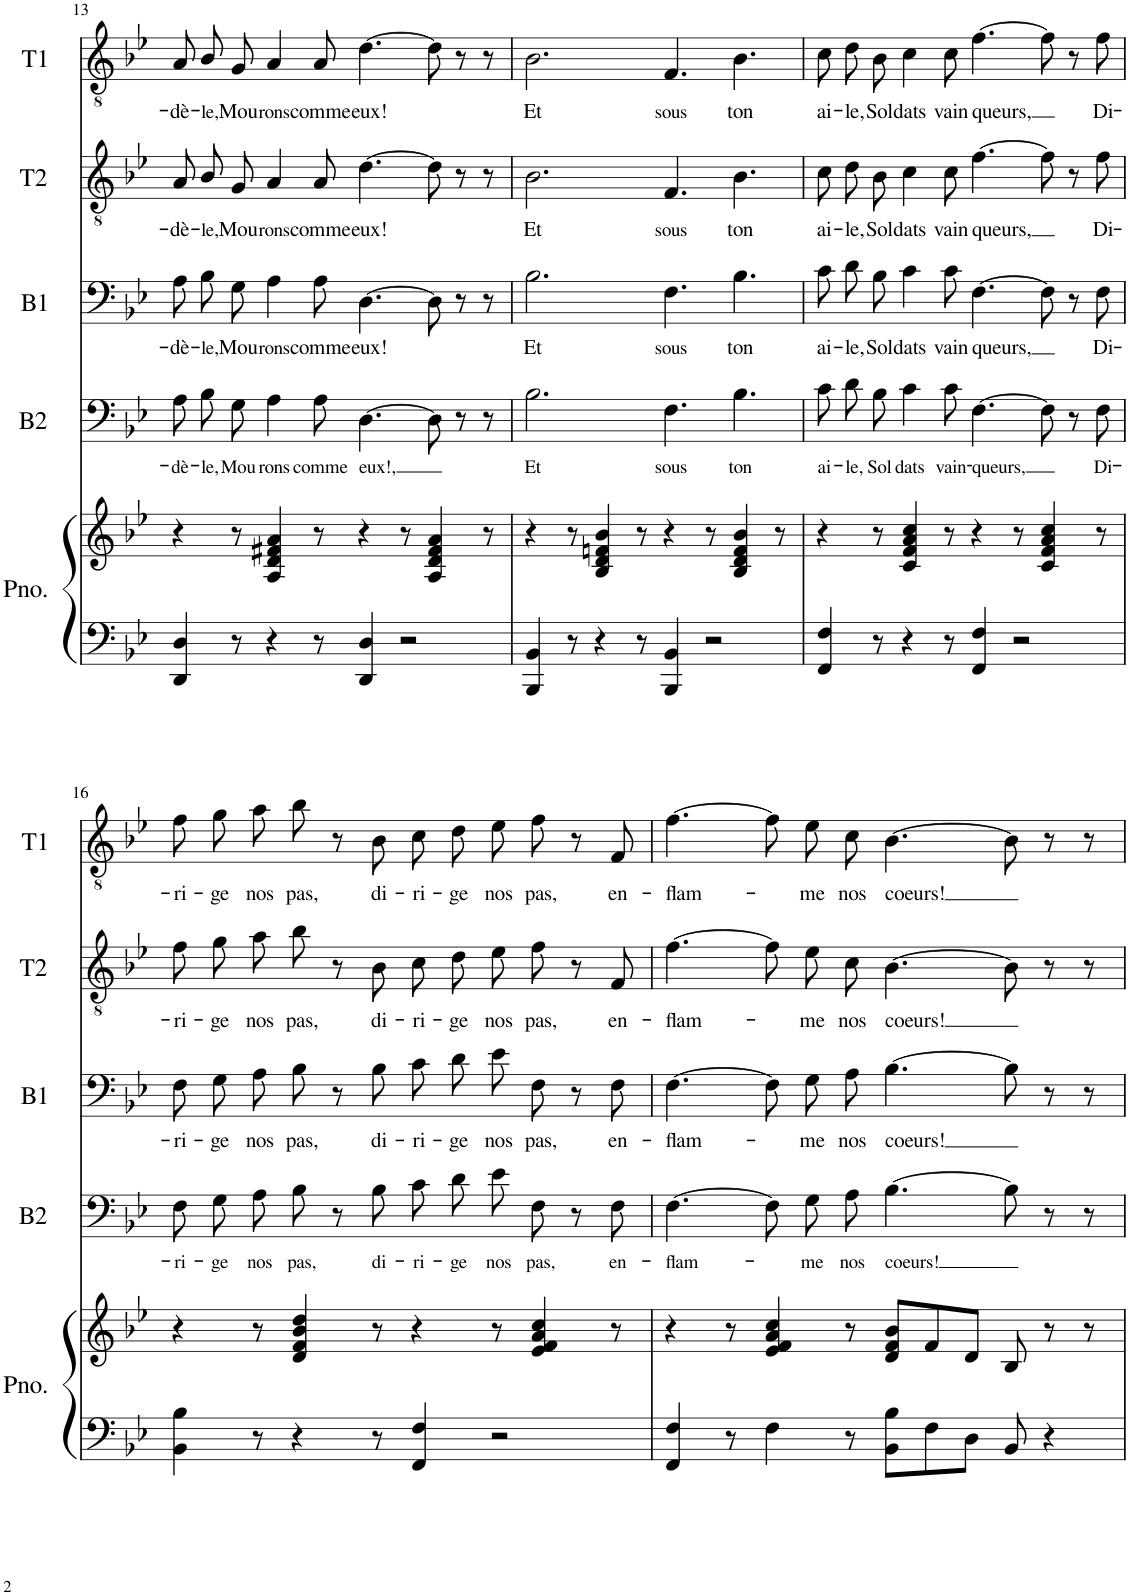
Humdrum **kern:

**kern	**kern	**kern	**text	**kern	**text	**kern	**text	**kern	**text
*part5	*part5	*part4	*part4	*part3	*part3	*part2	*part2	*part1	*part1
*staff6	*staff5	*staff4	*staff4	*staff3	*staff3	*staff2	*staff2	*staff1	*staff1
*I"Piano	*	*I"B2	*	*I"B1	*	*I"T2	*	*I"T1	*
*I'Pno.	*	*I'B2	*	*I'B1	*	*I'T2	*	*I'T1	*
!!LO:PB:g=z
*clefF4	*clefG2	*clefF4	*	*clefF4	*	*clefGv2	*	*clefGv2	*
*k[b-e-]	*k[b-e-]	*k[b-e-]	*	*k[b-e-]	*	*k[b-e-]	*	*k[b-e-]	*
*M12/8	*M12/8	*M12/8	*	*M12/8	*	*M12/8	*	*M12/8	*
=13	=13	=13	=13	=13	=13	=13	=13	=13	=13
!	!	!	!LO:LY:b	!	!LO:LY:b	!	!LO:LY:b	!	!LO:LY:b
4DD/ 4D/	4r	8A\L	-dè-	8A\L	-dè-	8A/L	-dè-	8A/L	-dè-
!	!	!	!LO:LY:b	!	!LO:LY:b	!	!LO:LY:b	!	!LO:LY:b
.	.	8B-\	-le,	8B-\	-le,	8B-/	-le,	8B-/	-le,
!	!	!	!LO:LY:b	!	!LO:LY:b	!	!LO:LY:b	!	!LO:LY:b
8r	8r	8G\J	Mou-	8G\J	Mou-	8G/J	Mou-	8G/J	Mou-
!	!	!	!LO:LY:b	!	!LO:LY:b	!	!LO:LY:b	!	!LO:LY:b
4r	4A/ 4d/ 4f#X/ 4a/	4A\	-rons	4A\	-rons	4A/	-rons	4A/	-rons
!	!	!	!LO:LY:b	!	!LO:LY:b	!	!LO:LY:b	!	!LO:LY:b
8r	8r	8A\	comme	8A\	comme	8A/	comme	8A/	comme
!	!	!	!LO:LY:b	!	!LO:LY:b	!	!LO:LY:b	!	!LO:LY:b
4DD/ 4D/	4r	[4.D\	eux!,	[4.D\	eux!	[4.d\	eux!	[4.d\	eux!
2r	8r	.	.	.	.	.	.	.	.
.	4A/ 4d/ 4f#/ 4a/	8D\]	.	8D\]	.	8d\]	.	8d\]	.
.	.	8r	.	8r	.	8r	.	8r	.
.	8r	8r	.	8r	.	8r	.	8r	.
=14	=14	=14	=14	=14	=14	=14	=14	=14	=14
!	!	!	!LO:LY:b	!	!LO:LY:b	!	!LO:LY:b	!	!LO:LY:b
4BBB-/ 4BB-/	4r	2.B-\	Et	2.B-\	-Et	2.B-\	-Et	2.B-\	-Et
8r	8r	.	.	.	.	.	.	.	.
4r	4B-/ 4d/ 4fn/ 4b-/	.	.	.	.	.	.	.	.
8r	8r	.	.	.	.	.	.	.	.
!	!	!	!LO:LY:b	!	!LO:LY:b	!	!LO:LY:b	!	!LO:LY:b
4BBB-/ 4BB-/	4r	4.F\	sous	4.F\	sous	4.F/	sous	4.F/	sous
2r	8r	.	.	.	.	.	.	.	.
!	!	!	!LO:LY:b	!	!LO:LY:b	!	!LO:LY:b	!	!LO:LY:b
.	4B-/ 4d/ 4f/ 4b-/	4.B-\	ton	4.B-\	ton	4.B-\	ton	4.B-\	ton
.	8r	.	.	.	.	.	.	.	.
=15	=15	=15	=15	=15	=15	=15	=15	=15	=15
!	!	!	!LO:LY:b	!	!LO:LY:b	!	!LO:LY:b	!	!LO:LY:b
4FF/ 4F/	4r	8c\L	ai-	8c\L	ai-	8c\L	ai-	8c\L	ai-
!	!	!	!LO:LY:b	!	!LO:LY:b	!	!LO:LY:b	!	!LO:LY:b
.	.	8d\	-le,	8d\	-le,	8d\	-le,	8d\	-le,
!	!	!	!LO:LY:b	!	!LO:LY:b	!	!LO:LY:b	!	!LO:LY:b
8r	8r	8B-\J	Sol-	8B-\J	Sol-	8B-\J	Sol-	8B-\J	Sol-
!	!	!	!LO:LY:b	!	!LO:LY:b	!	!LO:LY:b	!	!LO:LY:b
4r	4c/ 4f/ 4a/ 4cc/	4c\	-dats	4c\	-dats	4c\	-dats	4c\	-dats
!	!	!	!LO:LY:b	!	!LO:LY:b	!	!LO:LY:b	!	!LO:LY:b
8r	8r	8c\	vain-	8c\	vain-	8c\	vain-	8c\	vain-
!	!	!	!LO:LY:b	!	!LO:LY:b	!	!LO:LY:b	!	!LO:LY:b
4FF/ 4F/	4r	[4.F\	-queurs,	[4.F\	-queurs,	[4.f\	-queurs,	[4.f\	-queurs,
2r	8r	.	.	.	.	.	.	.	.
.	4c/ 4f/ 4a/ 4cc/	8F\]	.	8F\]	.	8f\]	.	8f\]	.
.	.	8r	.	8r	.	8r	.	8r	.
!	!	!	!LO:LY:b	!	!LO:LY:b	!	!LO:LY:b	!	!LO:LY:b
.	8r	8F\	Di-	8F\	Di-	8f\	Di-	8f\	Di-
!!LO:LB:g=z
=16	=16	=16	=16	=16	=16	=16	=16	=16	=16
!	!	!	!LO:LY:b	!	!LO:LY:b	!	!LO:LY:b	!	!LO:LY:b
4BB-\ 4B-\	4r	8F\L	-ri-	8F\L	-ri-	8f\L	-ri-	8f\L	-ri-
!	!	!	!LO:LY:b	!	!LO:LY:b	!	!LO:LY:b	!	!LO:LY:b
.	.	8G\	-ge	8G\	-ge	8g\	-ge	8g\	-ge
!	!	!	!LO:LY:b	!	!LO:LY:b	!	!LO:LY:b	!	!LO:LY:b
8r	8r	8A\J	nos	8A\J	nos	8a\J	nos	8a\J	nos
!	!	!	!LO:LY:b	!	!LO:LY:b	!	!LO:LY:b	!	!LO:LY:b
4r	4d/ 4f/ 4b-/ 4dd/	8B-\	pas,	8B-\	pas,	8b-\	pas,	8b-\	pas,
.	.	8r	.	8r	.	8r	.	8r	.
!	!	!	!LO:LY:b	!	!LO:LY:b	!	!LO:LY:b	!	!LO:LY:b
8r	8r	8B-\	di-	8B-\	di-	8B-\	di-	8B-\	di-
!	!	!	!LO:LY:b	!	!LO:LY:b	!	!LO:LY:b	!	!LO:LY:b
4FF/ 4F/	4r	8c\L	-ri-	8c\L	-ri-	8c\L	-ri-	8c\L	-ri-
!	!	!	!LO:LY:b	!	!LO:LY:b	!	!LO:LY:b	!	!LO:LY:b
.	.	8d\	-ge	8d\	-ge	8d\	-ge	8d\	-ge
!	!	!	!LO:LY:b	!	!LO:LY:b	!	!LO:LY:b	!	!LO:LY:b
2r	8r	8e-\J	nos	8e-\J	nos	8e-\J	nos	8e-\J	nos
!	!	!	!LO:LY:b	!	!LO:LY:b	!	!LO:LY:b	!	!LO:LY:b
.	4e-/ 4f/ 4a/ 4cc/	8F\	pas,	8F\	pas,	8f\	pas,	8f\	pas,
.	.	8r	.	8r	.	8r	.	8r	.
!	!	!	!LO:LY:b	!	!LO:LY:b	!	!LO:LY:b	!	!LO:LY:b
.	8r	8F\	en-	8F\	en-	8F/	en-	8F/	en-
=17	=17	=17	=17	=17	=17	=17	=17	=17	=17
!	!	!	!LO:LY:b	!	!LO:LY:b	!	!LO:LY:b	!	!LO:LY:b
4FF/ 4F/	4r	[4.F\	-flam-	[4.F\	ﬂam-	[4.f\	ﬂam-	[4.f\	ﬂam-
8r	8r	.	.	.	.	.	.	.	.
4F\	4e-/ 4f/ 4a/ 4cc/	8F\L]	.	8F\L]	.	8f\L]	.	8f\L]	.
!	!	!	!LO:LY:b	!	!LO:LY:b	!	!LO:LY:b	!	!LO:LY:b
.	.	8G\	-me	8G\	-me	8e-\	-me	8e-\	-me
!	!	!	!LO:LY:b	!	!LO:LY:b	!	!LO:LY:b	!	!LO:LY:b
8r	8r	8A\J	nos	8A\J	nos	8c\J	nos	8c\J	nos
!	!	!	!LO:LY:b	!	!LO:LY:b	!	!LO:LY:b	!	!LO:LY:b
8BB-\ 8B-\L	8d/ 8f/ 8b-/L	[4.B-\	coeurs!	[4.B-\	coeurs!	[4.B-\	coeurs!	[4.B-\	coeurs!
8F\	8f/	.	.	.	.	.	.	.	.
8D\J	8d/J	.	.	.	.	.	.	.	.
8BB-/	8B-/	8B-\]	.	8B-\]	.	8B-\]	.	8B-\]	.
4r	8r	8r	.	8r	.	8r	.	8r	.
.	8r	8r	.	8r	.	8r	.	8r	.
=	=	=	=	=	=	=	=	=	=
*-	*-	*-	*-	*-	*-	*-	*-	*-	*-
